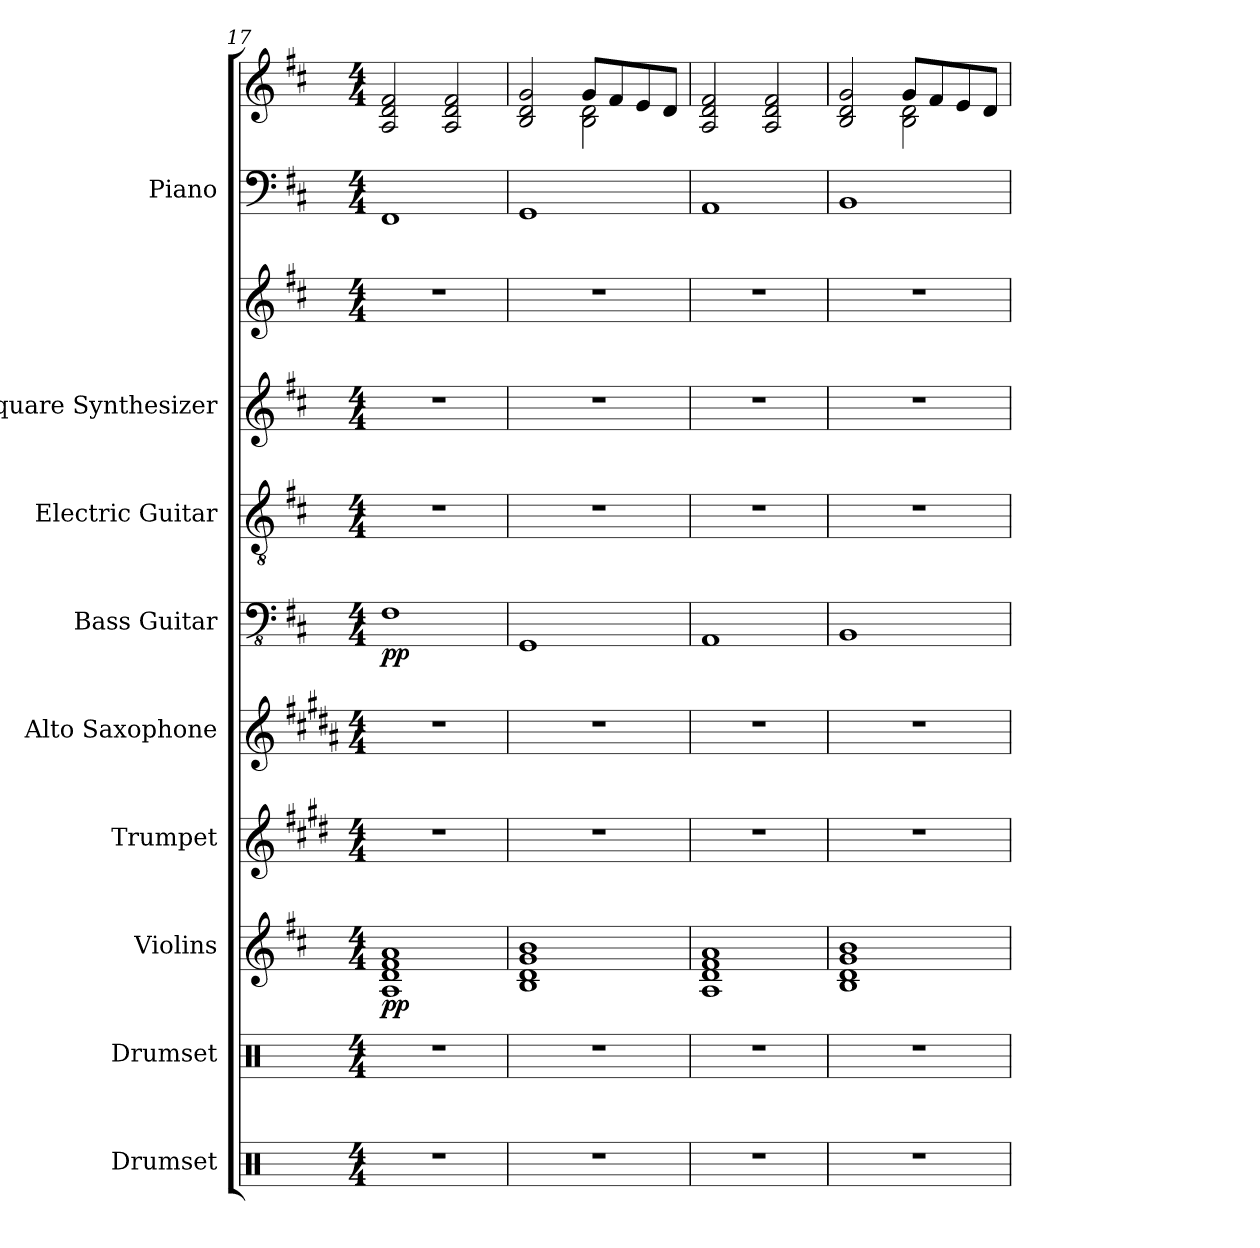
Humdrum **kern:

**kern	**kern	**kern	**dynam	**kern	**kern	**kern	**dynam	**kern	**kern	**kern	**kern	**kern
*part9	*part8	*part7	*part7	*part6	*part5	*part4	*part4	*part3	*part2	*part2	*part1	*part1
*staff11	*staff10	*staff9	*staff9	*staff8	*staff7	*staff6	*staff6	*staff5	*staff4	*staff3	*staff2	*staff1
*I"Drumset	*I"Drumset	*I"Violins	*	*I"Trumpet	*I"Alto Saxophone	*I"Bass Guitar	*	*I"Electric Guitar	*I"Square Synthesizer	*	*I"Piano	*
*I'Drs.	*I'Drs.	*I'Vlns.	*	*I'Tpt.	*I'A. Sax.	*I'B. Guit.	*	*I'El. Guit.	*I'Synth.	*	*I'Pno.	*
*clefX	*clefX	*clefG2	*	*clefG2	*clefG2	*clefFv4	*	*clefGv2	*clefG2	*clefG2	*clefF4	*clefG2
*	*	*	*	*ITrd1c2	*ITrd5c9	*	*	*	*	*	*	*
*k[]	*k[]	*k[f#c#]	*	*k[f#c#]	*k[f#c#]	*k[f#c#]	*	*k[f#c#]	*k[f#c#]	*k[f#c#]	*k[f#c#]	*k[f#c#]
*M4/4	*M4/4	*M4/4	*	*M4/4	*M4/4	*M4/4	*	*M4/4	*M4/4	*M4/4	*M4/4	*M4/4
=17	=17	=17	=17	=17	=17	=17	=17	=17	=17	=17	=17	=17
!	!	!	!LO:DY:b	!	!	!	!LO:DY:b	!	!	!	!	!
1r	1r	1A 1d 1f# 1a	pp	1r	1r	1FF#	pp	1r	1r	1r	1FF#	2A/ 2d/ 2f#/
.	.	.	.	.	.	.	.	.	.	.	.	2A/ 2d/ 2f#/
!!LO:PB:g=z
=18	=18	=18	=18	=18	=18	=18	=18	=18	=18	=18	=18	=18
*	*	*	*	*	*	*	*	*	*	*	*	*^
1r	1r	1B 1d 1g 1b	.	1r	1r	1GGG	.	1r	1r	1r	1GG	2B/ 2d/ 2g/	2ryy
.	.	.	.	.	.	.	.	.	.	.	.	8g/L	2B\ 2d\
.	.	.	.	.	.	.	.	.	.	.	.	8f#/	.
.	.	.	.	.	.	.	.	.	.	.	.	8e/	.
.	.	.	.	.	.	.	.	.	.	.	.	8d/J	.
*	*	*	*	*	*	*	*	*	*	*	*	*v	*v
=19	=19	=19	=19	=19	=19	=19	=19	=19	=19	=19	=19	=19
1r	1r	1A 1d 1f# 1a	.	1r	1r	1AAA	.	1r	1r	1r	1AA	2A/ 2d/ 2f#/
.	.	.	.	.	.	.	.	.	.	.	.	2A/ 2d/ 2f#/
=20	=20	=20	=20	=20	=20	=20	=20	=20	=20	=20	=20	=20
*	*	*	*	*	*	*	*	*	*	*	*	*^
1r	1r	1B 1d 1g 1b	.	1r	1r	1BBB	.	1r	1r	1r	1BB	2B/ 2d/ 2g/	2ryy
.	.	.	.	.	.	.	.	.	.	.	.	8g/L	2B\ 2d\
.	.	.	.	.	.	.	.	.	.	.	.	8f#/	.
.	.	.	.	.	.	.	.	.	.	.	.	8e/	.
.	.	.	.	.	.	.	.	.	.	.	.	8d/J	.
*	*	*	*	*	*	*	*	*	*	*	*	*v	*v
=	=	=	=	=	=	=	=	=	=	=	=	=
*-	*-	*-	*-	*-	*-	*-	*-	*-	*-	*-	*-	*-
